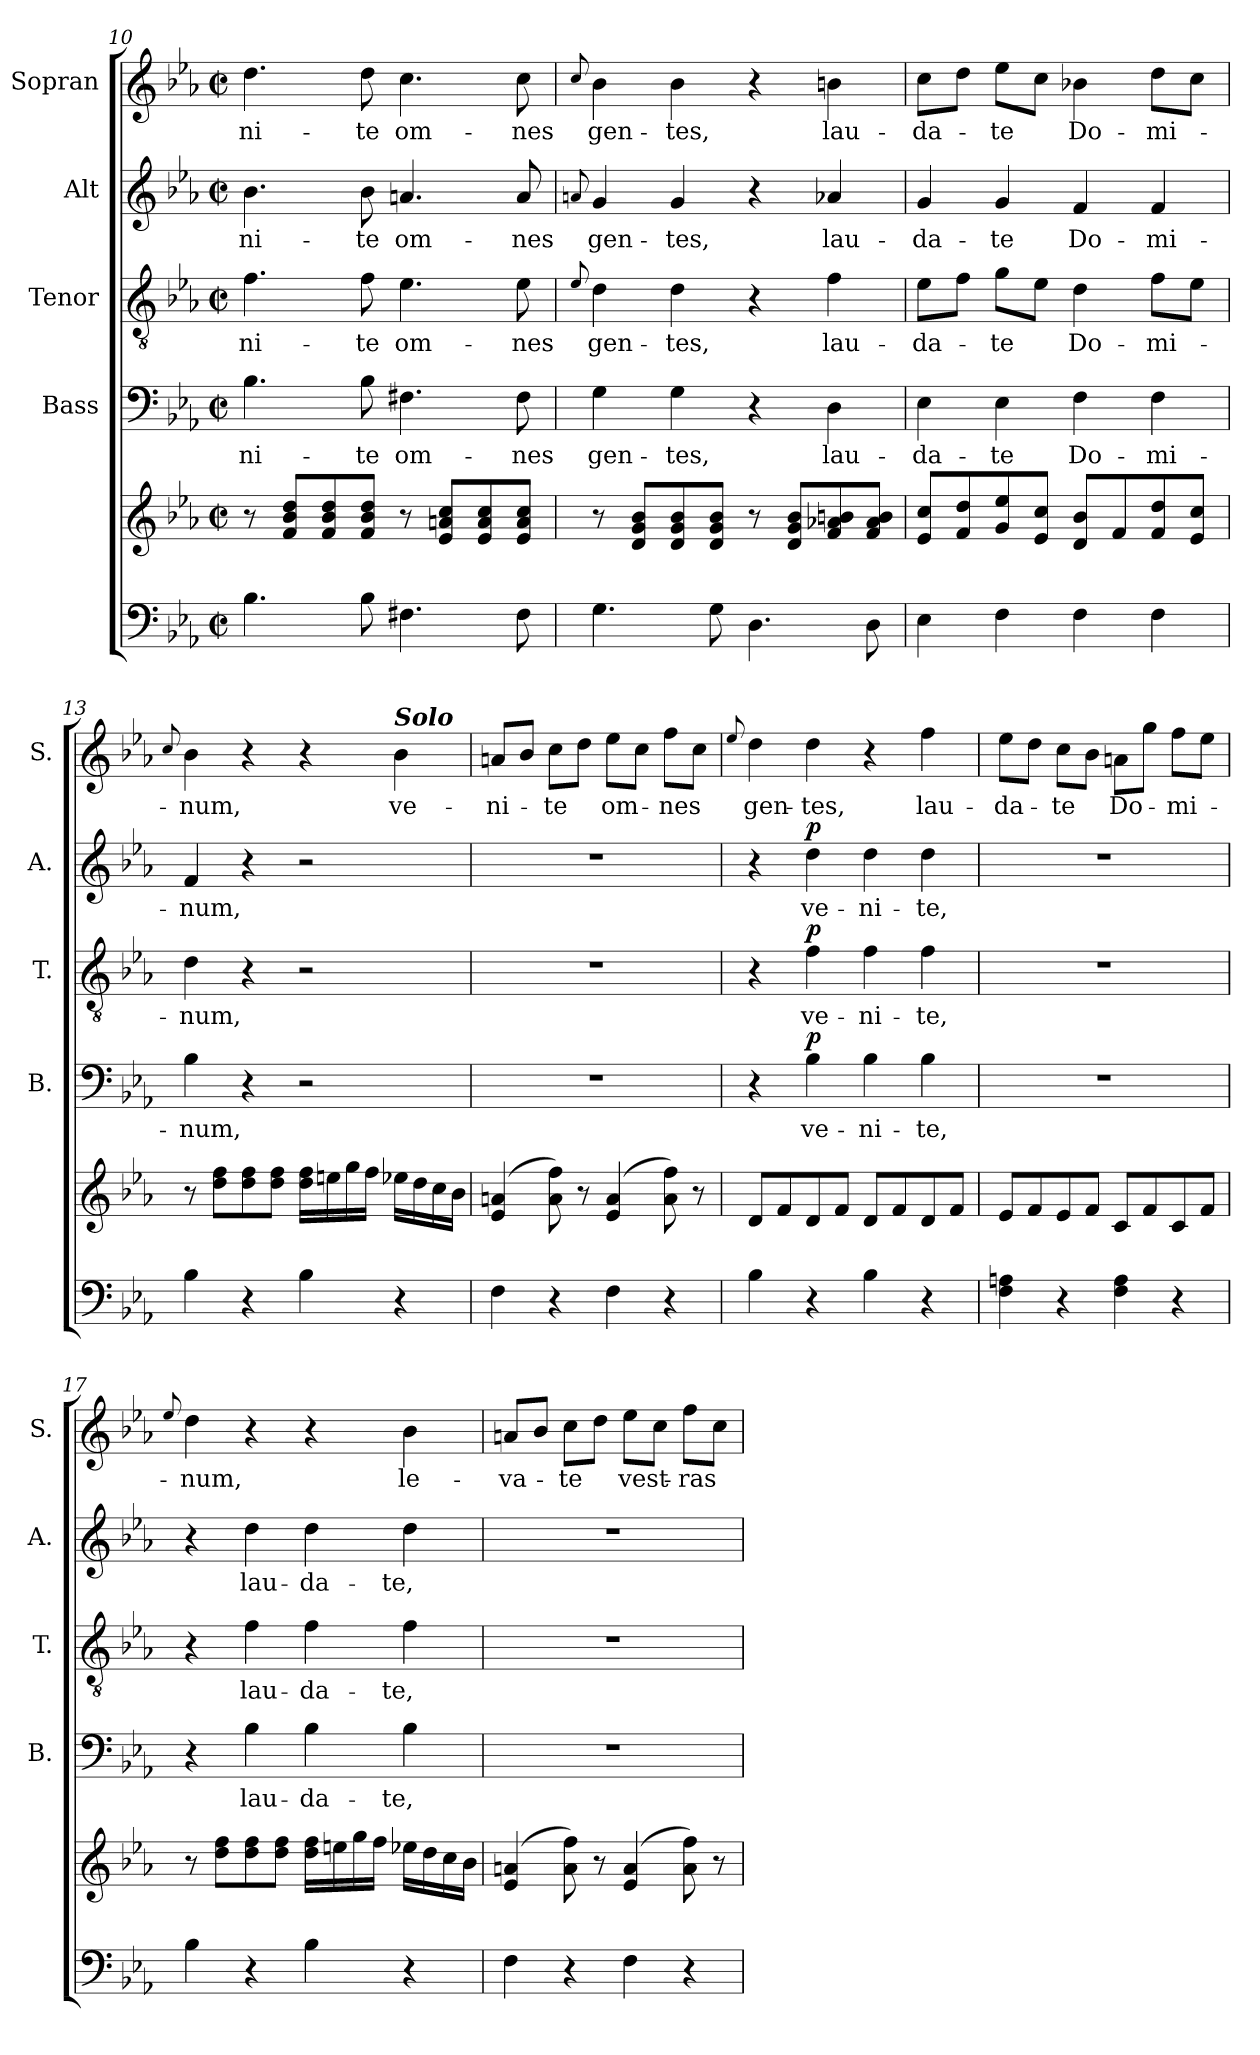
**kern	**kern	**kern	**text	**dynam	**kern	**text	**dynam	**kern	**text	**dynam	**kern	**text
*part5	*part5	*part4	*part4	*part4	*part3	*part3	*part3	*part2	*part2	*part2	*part1	*part1
*staff6	*staff5	*staff4	*staff4	*staff4	*staff3	*staff3	*staff3	*staff2	*staff2	*staff2	*staff1	*staff1
*	*	*I"Bass	*	*	*I"Tenor	*	*	*I"Alt	*	*	*I"Sopran	*
*	*	*I'B.	*	*	*I'T.	*	*	*I'A.	*	*	*I'S.	*
*clefF4	*clefG2	*clefF4	*	*	*clefGv2	*	*	*clefG2	*	*	*clefG2	*
*k[b-e-a-]	*k[b-e-a-]	*k[b-e-a-]	*	*	*k[b-e-a-]	*	*	*k[b-e-a-]	*	*	*k[b-e-a-]	*
*E-:	*E-:	*E-:	*	*	*E-:	*	*	*E-:	*	*	*E-:	*
*M2/2	*M2/2	*M2/2	*	*	*M2/2	*	*	*M2/2	*	*	*M2/2	*
*met(c|)	*met(c|)	*met(c|)	*	*	*met(c|)	*	*	*met(c|)	*	*	*met(c|)	*
=10	=10	=10	=10	=10	=10	=10	=10	=10	=10	=10	=10	=10
!	!	!	!LO:LY:b	!	!	!LO:LY:b	!	!	!LO:LY:b	!	!	!LO:LY:b
4.B-\	8r	4.B-\	-ni-	.	4.f\	-ni-	.	4.b-\	-ni-	.	4.dd\	-ni-
.	8f/ 8b-/ 8dd/L	.	.	.	.	.	.	.	.	.	.	.
.	8f/ 8b-/ 8dd/	.	.	.	.	.	.	.	.	.	.	.
!	!	!	!LO:LY:b	!	!	!LO:LY:b	!	!	!LO:LY:b	!	!	!LO:LY:b
8B-\	8f/ 8b-/ 8dd/J	8B-\	-te	.	8f\	-te	.	8b-\	-te	.	8dd\	-te
!	!	!	!LO:LY:b	!	!	!LO:LY:b	!	!	!LO:LY:b	!	!	!LO:LY:b
4.F#X\	8r	4.F#X\	om-	.	4.e-\	om-	.	4.an/	om-	.	4.cc\	om-
.	8e-/ 8an/ 8cc/L	.	.	.	.	.	.	.	.	.	.	.
.	8e-/ 8a/ 8cc/	.	.	.	.	.	.	.	.	.	.	.
!	!	!	!LO:LY:b	!	!	!LO:LY:b	!	!	!LO:LY:b	!	!	!LO:LY:b
8F#\	8e-/ 8a/ 8cc/J	8F#\	-nes	.	8e-\	-nes	.	8a/	-nes	.	8cc\	-nes
=11	=11	=11	=11	=11	=11	=11	=11	=11	=11	=11	=11	=11
.	.	.	.	.	8qqe-/	.	.	8qqan/	.	.	8qqcc/	.
!	!	!	!LO:LY:b	!	!	!LO:LY:b	!	!	!LO:LY:b	!	!	!LO:LY:b
4.G\	8r	4G\	gen-	.	4d\	gen-	.	4g/	gen-	.	4b-\	gen-
.	8d/ 8g/ 8b-/L	.	.	.	.	.	.	.	.	.	.	.
!	!	!	!LO:LY:b	!	!	!LO:LY:b	!	!	!LO:LY:b	!	!	!LO:LY:b
.	8d/ 8g/ 8b-/	4G\	-tes,	.	4d\	-tes,	.	4g/	-tes,	.	4b-\	-tes,
8G\	8d/ 8g/ 8b-/J	.	.	.	.	.	.	.	.	.	.	.
4.D\	8r	4r	.	.	4r	.	.	4r	.	.	4r	.
.	8d/ 8g/ 8b-/L	.	.	.	.	.	.	.	.	.	.	.
!	!	!	!LO:LY:b	!	!	!LO:LY:b	!	!	!LO:LY:b	!	!	!LO:LY:b
.	8f/ 8a-X/ 8bn/	4D\	lau-	.	4f\	lau-	.	4a-X/	lau-	.	4bn\	lau-
8D\	8f/ 8a-/ 8b/J	.	.	.	.	.	.	.	.	.	.	.
=12	=12	=12	=12	=12	=12	=12	=12	=12	=12	=12	=12	=12
!	!	!	!LO:LY:b	!	!	!LO:LY:b	!	!	!LO:LY:b	!	!	!LO:LY:b
4E-\	8e-/ 8cc/L	4E-\	-da-	.	8e-\L	-da-	.	4g/	-da-	.	8cc\L	-da-
.	8f/ 8dd/	.	.	.	8f\J	.	.	.	.	.	8dd\J	.
!	!	!	!LO:LY:b	!	!	!LO:LY:b	!	!	!LO:LY:b	!	!	!LO:LY:b
4F\	8g/ 8ee-/	4E-\	-te	.	8g\L	-te	.	4g/	-te	.	8ee-\L	-te
.	8e-/ 8cc/J	.	.	.	8e-\J	.	.	.	.	.	8cc\J	.
!	!	!	!LO:LY:b	!	!	!LO:LY:b	!	!	!LO:LY:b	!	!	!LO:LY:b
4F\	8d/ 8b-/L	4F\	Do-	.	4d\	Do-	.	4f/	Do-	.	4b-X\	Do-
.	8f/	.	.	.	.	.	.	.	.	.	.	.
!	!	!	!LO:LY:b	!	!	!LO:LY:b	!	!	!LO:LY:b	!	!	!LO:LY:b
4F\	8f/ 8dd/	4F\	-mi-	.	8f\L	-mi-	.	4f/	-mi-	.	8dd\L	-mi-
.	8e-/ 8cc/J	.	.	.	8e-\J	.	.	.	.	.	8cc\J	.
=13	=13	=13	=13	=13	=13	=13	=13	=13	=13	=13	=13	=13
.	.	.	.	.	.	.	.	.	.	.	8qqcc/	.
!	!	!	!LO:LY:b	!	!	!LO:LY:b	!	!	!LO:LY:b	!	!	!LO:LY:b
4B-\	8r	4B-\	-num,	.	4d\	-num,	.	4f/	-num,	.	4b-\	-num,
.	8dd\ 8ff\L	.	.	.	.	.	.	.	.	.	.	.
4r	8dd\ 8ff\	4r	.	.	4r	.	.	4r	.	.	4r	.
.	8dd\ 8ff\J	.	.	.	.	.	.	.	.	.	.	.
4B-\	16dd\ 16ff\LL	2r	.	.	2r	.	.	2r	.	.	4r	.
.	16een\	.	.	.	.	.	.	.	.	.	.	.
.	16gg\	.	.	.	.	.	.	.	.	.	.	.
.	16ff\JJ	.	.	.	.	.	.	.	.	.	.	.
!	!	!	!	!	!	!	!	!	!	!	!LO:TX:a:Bi:t=Solo	!
!	!	!	!	!	!	!	!	!	!	!	!	!LO:LY:b
4r	16ee-X\LL	.	.	.	.	.	.	.	.	.	4b-\	ve-
.	16dd\	.	.	.	.	.	.	.	.	.	.	.
.	16cc\	.	.	.	.	.	.	.	.	.	.	.
.	16b-\JJ	.	.	.	.	.	.	.	.	.	.	.
!!LO:PB:g=z
=14	=14	=14	=14	=14	=14	=14	=14	=14	=14	=14	=14	=14
!	!	!	!	!	!	!	!	!	!	!	!	!LO:LY:b
4F\	(4e-/ 4an/	1r	.	.	1r	.	.	1r	.	.	8an/L	-ni-
.	.	.	.	.	.	.	.	.	.	.	8b-/J	.
!	!	!	!	!	!	!	!	!	!	!	!	!LO:LY:b
4r	8a\ 8ff\)	.	.	.	.	.	.	.	.	.	8cc\L	-te
.	8r	.	.	.	.	.	.	.	.	.	8dd\J	.
!	!	!	!	!	!	!	!	!	!	!	!	!LO:LY:b
4F\	(4e-/ 4a/	.	.	.	.	.	.	.	.	.	8ee-\L	om-
.	.	.	.	.	.	.	.	.	.	.	8cc\J	.
!	!	!	!	!	!	!	!	!	!	!	!	!LO:LY:b
4r	8a\ 8ff\)	.	.	.	.	.	.	.	.	.	8ff\L	-nes
.	8r	.	.	.	.	.	.	.	.	.	8cc\J	.
=15	=15	=15	=15	=15	=15	=15	=15	=15	=15	=15	=15	=15
.	.	.	.	.	.	.	.	.	.	.	8qqee-/	.
!	!	!	!	!	!	!	!	!	!	!	!	!LO:LY:b
4B-\	8d/L	4r	.	.	4r	.	.	4r	.	.	4dd\	gen-
.	8f/	.	.	.	.	.	.	.	.	.	.	.
!	!	!	!LO:LY:b	!LO:DY:a	!	!LO:LY:b	!LO:DY:a	!	!LO:LY:b	!LO:DY:a	!	!LO:LY:b
4r	8d/	4B-\	ve-	p	4f\	ve-	p	4dd\	ve-	p	4dd\	-tes,
.	8f/J	.	.	.	.	.	.	.	.	.	.	.
!	!	!	!LO:LY:b	!	!	!LO:LY:b	!	!	!LO:LY:b	!	!	!
4B-\	8d/L	4B-\	-ni-	.	4f\	-ni-	.	4dd\	-ni-	.	4r	.
.	8f/	.	.	.	.	.	.	.	.	.	.	.
!	!	!	!LO:LY:b	!	!	!LO:LY:b	!	!	!LO:LY:b	!	!	!LO:LY:b
4r	8d/	4B-\	-te,	.	4f\	-te,	.	4dd\	-te,	.	4ff\	lau-
.	8f/J	.	.	.	.	.	.	.	.	.	.	.
=16	=16	=16	=16	=16	=16	=16	=16	=16	=16	=16	=16	=16
!	!	!	!	!	!	!	!	!	!	!	!	!LO:LY:b
4F\ 4An\	8e-/L	1r	.	.	1r	.	.	1r	.	.	8ee-\L	-da-
.	8f/	.	.	.	.	.	.	.	.	.	8dd\J	.
!	!	!	!	!	!	!	!	!	!	!	!	!LO:LY:b
4r	8e-/	.	.	.	.	.	.	.	.	.	8cc\L	-te
.	8f/J	.	.	.	.	.	.	.	.	.	8b-\J	.
!	!	!	!	!	!	!	!	!	!	!	!	!LO:LY:b
4F\ 4A\	8c/L	.	.	.	.	.	.	.	.	.	8an\L	Do-
.	8f/	.	.	.	.	.	.	.	.	.	8gg\J	.
!	!	!	!	!	!	!	!	!	!	!	!	!LO:LY:b
4r	8c/	.	.	.	.	.	.	.	.	.	8ff\L	-mi-
.	8f/J	.	.	.	.	.	.	.	.	.	8ee-\J	.
=17	=17	=17	=17	=17	=17	=17	=17	=17	=17	=17	=17	=17
.	.	.	.	.	.	.	.	.	.	.	8qqee-/	.
!	!	!	!	!	!	!	!	!	!	!	!	!LO:LY:b
4B-\	8r	4r	.	.	4r	.	.	4r	.	.	4dd\	-num,
.	8dd\ 8ff\L	.	.	.	.	.	.	.	.	.	.	.
!	!	!	!LO:LY:b	!	!	!LO:LY:b	!	!	!LO:LY:b	!	!	!
4r	8dd\ 8ff\	4B-\	lau-	.	4f\	lau-	.	4dd\	lau-	.	4r	.
.	8dd\ 8ff\J	.	.	.	.	.	.	.	.	.	.	.
!	!	!	!LO:LY:b	!	!	!LO:LY:b	!	!	!LO:LY:b	!	!	!
4B-\	16dd\ 16ff\LL	4B-\	-da-	.	4f\	-da-	.	4dd\	-da-	.	4r	.
.	16een\	.	.	.	.	.	.	.	.	.	.	.
.	16gg\	.	.	.	.	.	.	.	.	.	.	.
.	16ff\JJ	.	.	.	.	.	.	.	.	.	.	.
!	!	!	!LO:LY:b	!	!	!LO:LY:b	!	!	!LO:LY:b	!	!	!LO:LY:b
4r	16ee-X\LL	4B-\	-te,	.	4f\	-te,	.	4dd\	-te,	.	4b-\	le-
.	16dd\	.	.	.	.	.	.	.	.	.	.	.
.	16cc\	.	.	.	.	.	.	.	.	.	.	.
.	16b-\JJ	.	.	.	.	.	.	.	.	.	.	.
=18	=18	=18	=18	=18	=18	=18	=18	=18	=18	=18	=18	=18
!	!	!	!	!	!	!	!	!	!	!	!	!LO:LY:b
4F\	(4e-/ 4an/	1r	.	.	1r	.	.	1r	.	.	8an/L	-va-
.	.	.	.	.	.	.	.	.	.	.	8b-/J	.
!	!	!	!	!	!	!	!	!	!	!	!	!LO:LY:b
4r	8a\ 8ff\)	.	.	.	.	.	.	.	.	.	8cc\L	-te
.	8r	.	.	.	.	.	.	.	.	.	8dd\J	.
!	!	!	!	!	!	!	!	!	!	!	!	!LO:LY:b
4F\	(4e-/ 4a/	.	.	.	.	.	.	.	.	.	8ee-\L	vest-
.	.	.	.	.	.	.	.	.	.	.	8cc\J	.
!	!	!	!	!	!	!	!	!	!	!	!	!LO:LY:b
4r	8a\ 8ff\)	.	.	.	.	.	.	.	.	.	8ff\L	-ras
.	8r	.	.	.	.	.	.	.	.	.	8cc\J	.
=	=	=	=	=	=	=	=	=	=	=	=	=
*-	*-	*-	*-	*-	*-	*-	*-	*-	*-	*-	*-	*-
